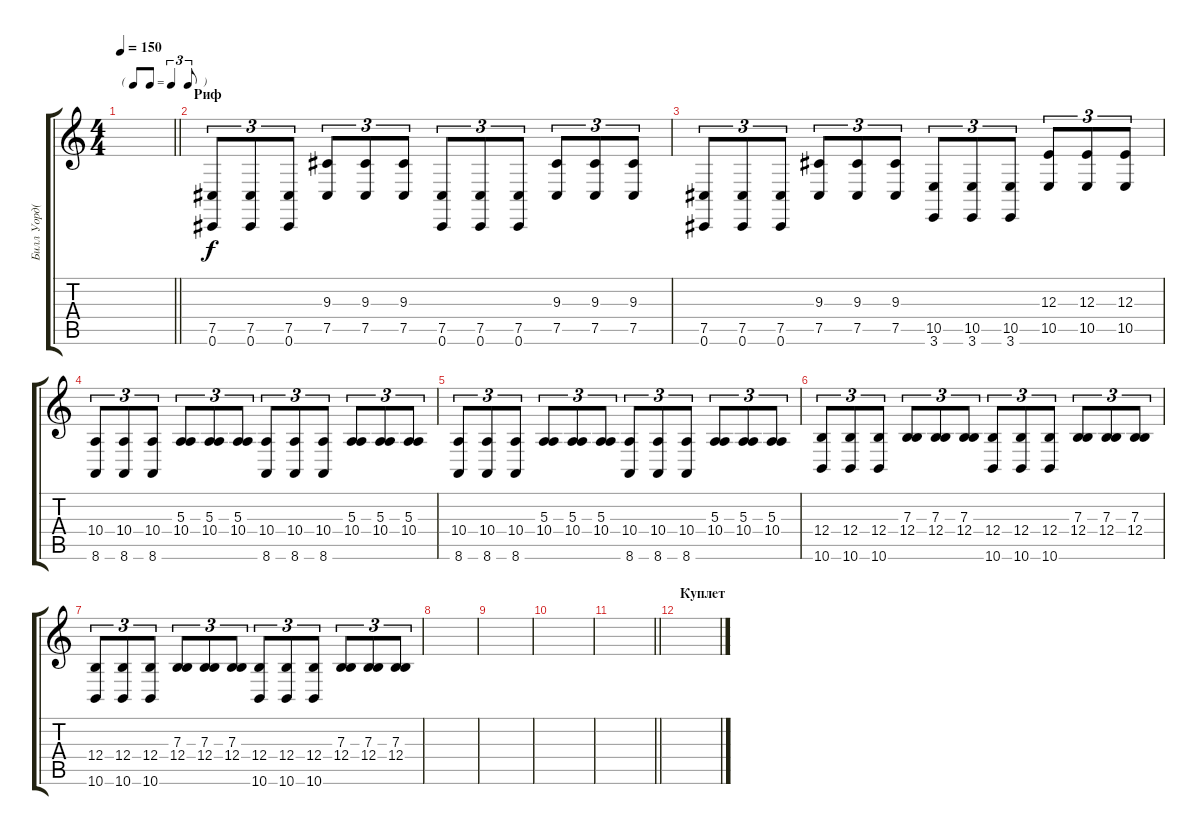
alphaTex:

\track ("Билл Уорд(Тома)" "Билл Уорд(") {instrument melodictom}
\staff {score tabs}
\tuning (Db4 Ab3 E3 B2 Gb2 Db2) {hide}
\ts (4 4)
\tf triplet8th
\tempo 150
\clef g2
\barLineRight lightlight
\ks c
|
\section ("" "Риф")
(7.5 0.6).8{tu (3 2)} (7.5 0.6).8{tu (3 2)} (7.5 0.6).8{tu (3 2)} (9.3 7.5).8{tu (3 2)} (9.3 7.5).8{tu (3 2)} (9.3 7.5).8{tu (3 2)} (7.5 0.6).8{tu (3 2)} (7.5 0.6).8{tu (3 2)} (7.5 0.6).8{tu (3 2)} (9.3 7.5).8{tu (3 2)} (9.3 7.5).8{tu (3 2)} (9.3 7.5).8{tu (3 2)} |
(7.5 0.6).8{tu (3 2)} (7.5 0.6).8{tu (3 2)} (7.5 0.6).8{tu (3 2)} (9.3 7.5).8{tu (3 2)} (9.3 7.5).8{tu (3 2)} (9.3 7.5).8{tu (3 2)} (10.5 3.6).8{tu (3 2)} (10.5 3.6).8{tu (3 2)} (10.5 3.6).8{tu (3 2)} (12.3 10.5).8{tu (3 2)} (12.3 10.5).8{tu (3 2)} (12.3 10.5).8{tu (3 2)} |
(10.4 8.6).8{tu (3 2)} (10.4 8.6).8{tu (3 2)} (10.4 8.6).8{tu (3 2)} (5.3 10.4).8{tu (3 2)} (5.3 10.4).8{tu (3 2)} (5.3 10.4).8{tu (3 2)} (10.4 8.6).8{tu (3 2)} (10.4 8.6).8{tu (3 2)} (10.4 8.6).8{tu (3 2)} (5.3 10.4).8{tu (3 2)} (5.3 10.4).8{tu (3 2)} (5.3 10.4).8{tu (3 2)} |
(10.4 8.6).8{tu (3 2)} (10.4 8.6).8{tu (3 2)} (10.4 8.6).8{tu (3 2)} (5.3 10.4).8{tu (3 2)} (5.3 10.4).8{tu (3 2)} (5.3 10.4).8{tu (3 2)} (10.4 8.6).8{tu (3 2)} (10.4 8.6).8{tu (3 2)} (10.4 8.6).8{tu (3 2)} (5.3 10.4).8{tu (3 2)} (5.3 10.4).8{tu (3 2)} (5.3 10.4).8{tu (3 2)} |
(12.4 10.6).8{tu (3 2)} (12.4 10.6).8{tu (3 2)} (12.4 10.6).8{tu (3 2)} (7.3 12.4).8{tu (3 2)} (7.3 12.4).8{tu (3 2)} (7.3 12.4).8{tu (3 2)} (12.4 10.6).8{tu (3 2)} (12.4 10.6).8{tu (3 2)} (12.4 10.6).8{tu (3 2)} (7.3 12.4).8{tu (3 2)} (7.3 12.4).8{tu (3 2)} (7.3 12.4).8{tu (3 2)} |
(12.4 10.6).8{tu (3 2)} (12.4 10.6).8{tu (3 2)} (12.4 10.6).8{tu (3 2)} (7.3 12.4).8{tu (3 2)} (7.3 12.4).8{tu (3 2)} (7.3 12.4).8{tu (3 2)} (12.4 10.6).8{tu (3 2)} (12.4 10.6).8{tu (3 2)} (12.4 10.6).8{tu (3 2)} (7.3 12.4).8{tu (3 2)} (7.3 12.4).8{tu (3 2)} (7.3 12.4).8{tu (3 2)} |
|
|
|
\barLineRight lightlight
|
\section ("" "Куплет")
